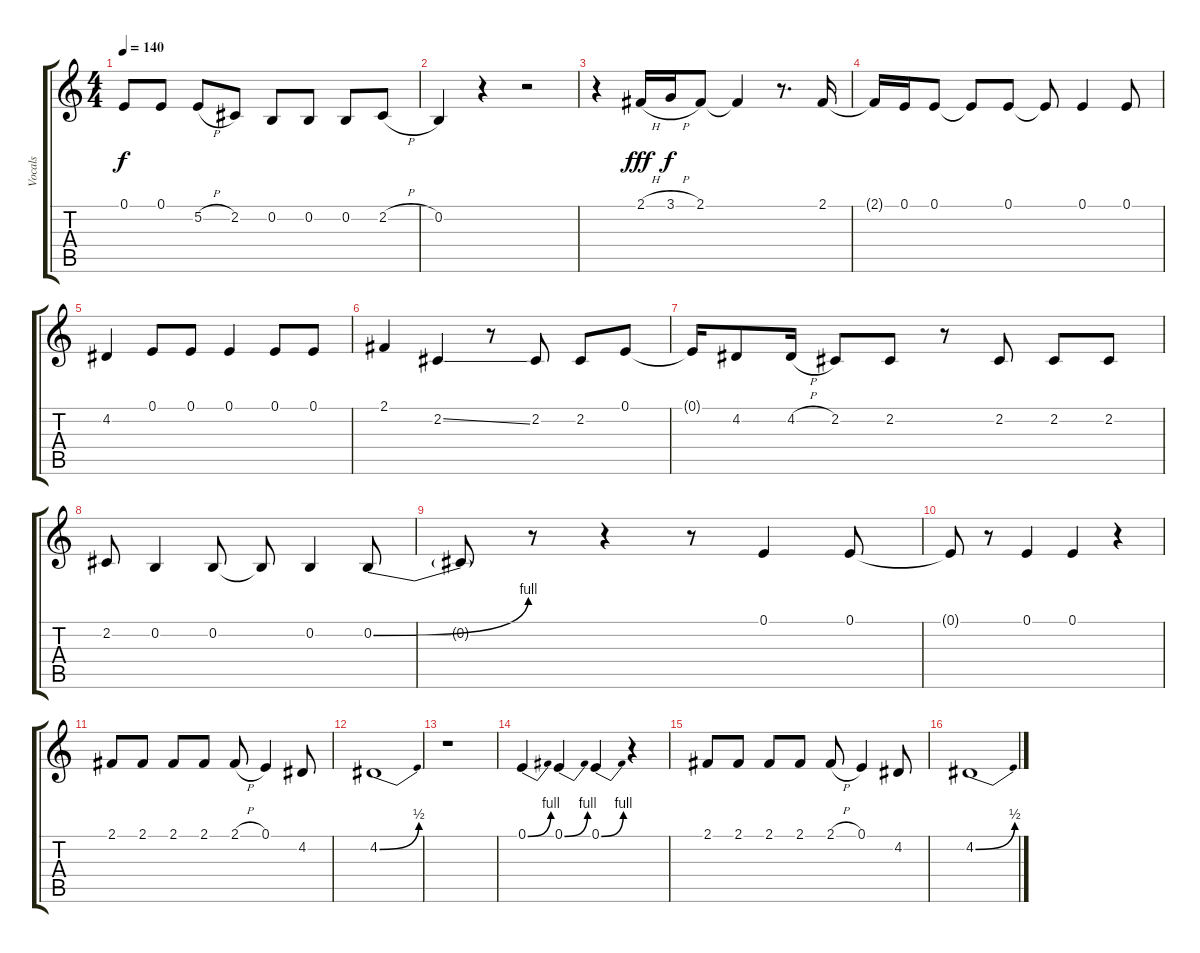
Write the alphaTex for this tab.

\track ("Vocals" "Vocals") {instrument trumpet}
\staff {score tabs}
\tuning (E4 B3 G3 D3 A2 E2) {hide}
\ts (4 4)
\tempo 140
\clef g2
\ks c
0.1.8{dy f} 0.1.8 5.2{h}.8 2.2.8 0.2.8 0.2.8 0.2.8 2.2{h}.8 |
0.2.4 r.4 r.2 |
r.4 2.1{h}.16{dy fff} 3.1{h}.16{dy f} 2.1.8 2.1{t}.4 r.8{d} 2.1.16 |
2.1{t}.16 0.1.16 0.1.8 0.1{t}.8 0.1.8 0.1{t}.8 0.1.4 0.1.8 |
4.2.4 0.1.8 0.1.8 0.1.4 0.1.8 0.1.8 |
2.1.4 2.2{ss}.4 r.8 2.2.8 2.2.8 0.1.8 |
0.1{t}.16 4.2.8 4.2{h}.16 2.2.8 2.2.8 r.8 2.2.8 2.2.8 2.2.8 |
2.2.8 0.2.4 0.2.8 0.2{t}.8 0.2.4 0.2{be (bend 0 0 60 4)}.8 |
0.2{t}.8 r.8 r.4 r.8 0.1.4 0.1.8 |
0.1{t}.8 r.8 0.1.4 0.1.4 r.4 |
2.1.8 2.1.8 2.1.8 2.1.8 2.1{h}.8 0.1.4 4.2.8 |
4.2{be (bend 0 0 60 2)}.1 |
r.1 |
0.1{be (bend 0 0 60 4)}.4 0.1{be (bend 0 0 60 4)}.4 0.1{be (bend 0 0 60 4)}.4 r.4 |
2.1.8 2.1.8 2.1.8 2.1.8 2.1{h}.8 0.1.4 4.2.8 |
4.2{be (bend 0 0 60 2)}.1
